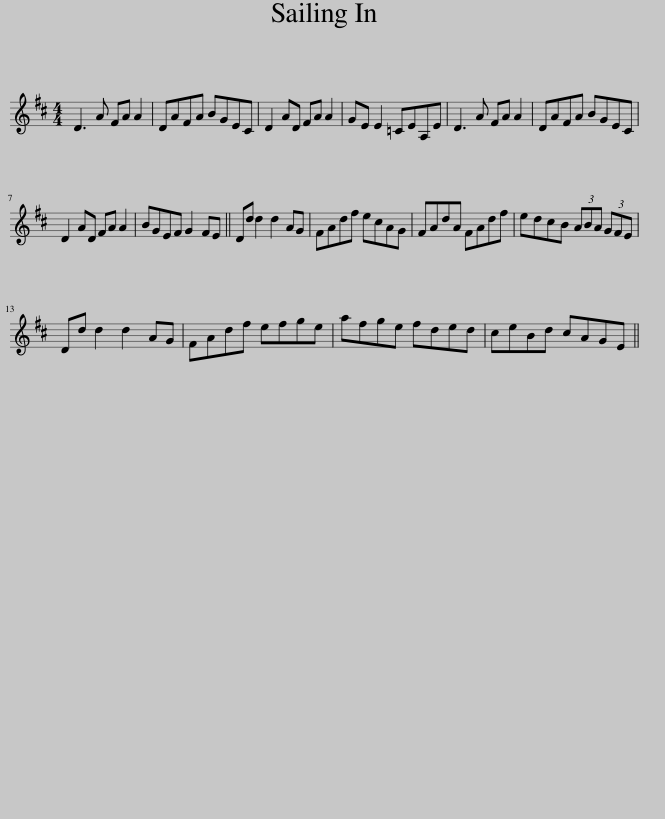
X:1
L:1/8
M:4/4
I:linebreak $
K:D
V:1 treble
V:1
 D3 A FA A2 | DAFA BGEC | D2 AD FA A2 | GE E2 =CEA,E | D3 A FA A2 | %5
 DAFA BGEC |$ D2 AD FA A2 | BGEF G2 FE || Dd d2 d2 AG | FAdf ecAG | %10
 FAdA FAdf | edcB (3ABA (3GFE |$ Dd d2 d2 AG | FAdf efge | afge fded | %15
 ceBd cAGE || %16
